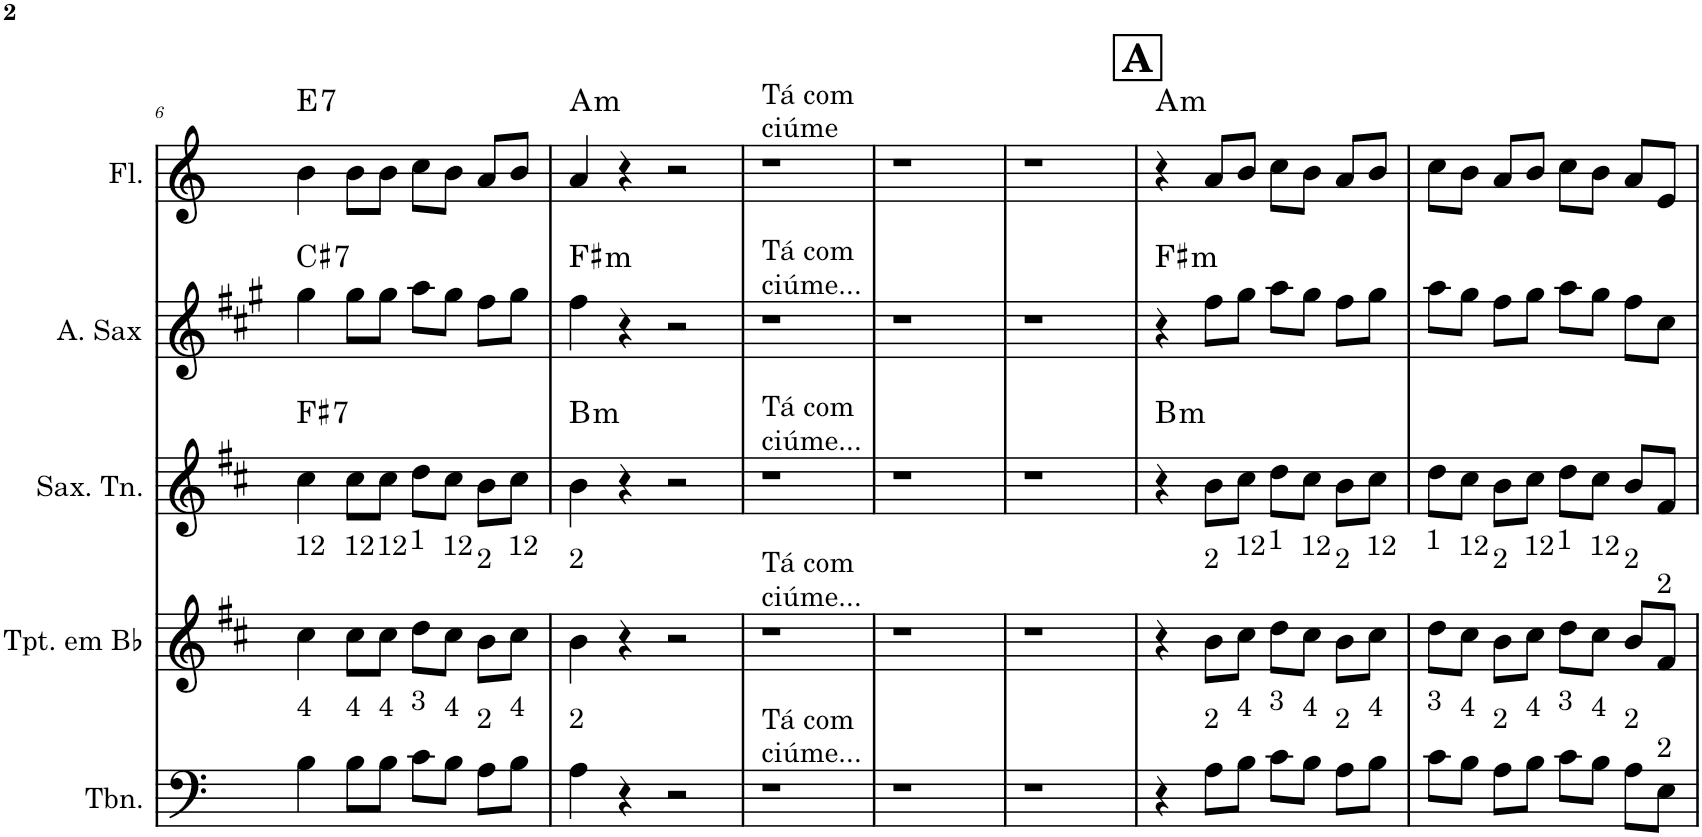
**kern	**kern	**kern	**harte	**kern	**harte	**kern	**harte
*part5	*part4	*part3	*part3	*part2	*part2	*part1	*part1
*staff5	*staff4	*staff3	*	*staff2	*	*staff1	*
*I"Trombone	*I"Trompete em Bb	*I"Saxofone Tenor	*	*I"Saxofone Alto	*	*I"Flauta Transversal	*
*I'Tbn.	*I'Tpt. em Bb	*I'Sax. Tn.	*	*	*	*I'Fl.	*
!!LO:PB:g=z
*clefF4	*clefG2	*clefG2	*	*clefG2	*	*clefG2	*
*	*Trd1c2	*Trd8c14	*	*Trd5c9	*	*	*
*k[]	*k[f#c#]	*k[f#c#]	*	*k[f#c#g#]	*	*k[]	*
*M4/4	*M4/4	*M4/4	*	*M4/4	*	*M4/4	*
=6	=6	=6	=6	=6	=6	=6	=6
!	!LO:TX:a:t=12	!	!	!	!	!	!
!LO:TX:a:t=4	!	!	!LO:H:kt=7	!	!LO:H:kt=7	!	!LO:H:kt=7
4B\	4cc#\	4cc#\	F#:7	4gg#\	C#:7	4b\	E:7
!	!LO:TX:a:t=12	!	!	!	!	!	!
!LO:TX:a:t=4	!	!	!	!	!	!	!
8B\L	8cc#\L	8cc#\L	.	8gg#\L	.	8b\L	.
!	!LO:TX:a:t=12	!	!	!	!	!	!
!LO:TX:a:t=4	!	!	!	!	!	!	!
8B\J	8cc#\J	8cc#\J	.	8gg#\J	.	8b\J	.
!	!LO:TX:a:t=1	!	!	!	!	!	!
!LO:TX:a:t=3	!	!	!	!	!	!	!
8c\L	8dd\L	8dd\L	.	8aa\L	.	8cc\L	.
!	!LO:TX:a:t=12	!	!	!	!	!	!
!LO:TX:a:t=4	!	!	!	!	!	!	!
8B\J	8cc#\J	8cc#\J	.	8gg#\J	.	8b\J	.
!	!LO:TX:a:t=2	!	!	!	!	!	!
!LO:TX:a:t=2	!	!	!	!	!	!	!
8A\L	8b\L	8b\L	.	8ff#\L	.	8a/L	.
!	!LO:TX:a:t=12	!	!	!	!	!	!
!LO:TX:a:t=4	!	!	!	!	!	!	!
8B\J	8cc#\J	8cc#\J	.	8gg#\J	.	8b/J	.
=7	=7	=7	=7	=7	=7	=7	=7
!	!LO:TX:a:t=2	!	!	!	!	!	!
!LO:TX:a:t=2	!	!	!LO:H:kt=m	!	!LO:H:kt=m	!	!LO:H:kt=m
4A\	4b\	4b\	B:min	4ff#\	F#:min	4a/	A:min
4r	4r	4r	.	4r	.	4r	.
2r	2r	2r	.	2r	.	2r	.
=8	=8	=8	=8	=8	=8	=8	=8
!	!	!	!	!	!	!LO:TX:a:t=Tá com	!
!	!	!	!	!	!	!LO:TX:a:t=ciúme	!
!	!	!	!	!LO:TX:a:t=Tá com	!	!	!
!	!	!	!	!LO:TX:a:t=ciúme...	!	!	!
!	!	!LO:TX:a:t=Tá com	!	!	!	!	!
!	!	!LO:TX:a:t=ciúme...	!	!	!	!	!
!	!LO:TX:a:t=Tá com	!	!	!	!	!	!
!	!LO:TX:a:t=ciúme...	!	!	!	!	!	!
!LO:TX:a:t=Tá com	!	!	!	!	!	!	!
!LO:TX:a:t=ciúme...	!	!	!	!	!	!	!
1r	1r	1r	.	1r	.	1r	.
=9	=9	=9	=9	=9	=9	=9	=9
1r	1r	1r	.	1r	.	1r	.
=10	=10	=10	=10	=10	=10	=10	=10
1r	1r	1r	.	1r	.	1r	.
!!LO:REH:place=s1:a:B:cj:fs=14:t=A
=11	=11	=11	=11	=11	=11	=11	=11
!	!	!	!LO:H:kt=m	!	!LO:H:kt=m	!	!LO:H:kt=m
4r	4r	4r	B:min	4r	F#:min	4r	A:min
!	!LO:TX:a:t=2	!	!	!	!	!	!
!LO:TX:a:t=2	!	!	!	!	!	!	!
8A\L	8b\L	8b\L	.	8ff#\L	.	8a/L	.
!	!LO:TX:a:t=12	!	!	!	!	!	!
!LO:TX:a:t=4	!	!	!	!	!	!	!
8B\J	8cc#\J	8cc#\J	.	8gg#\J	.	8b/J	.
!	!LO:TX:a:t=1	!	!	!	!	!	!
!LO:TX:a:t=3	!	!	!	!	!	!	!
8c\L	8dd\L	8dd\L	.	8aa\L	.	8cc\L	.
!	!LO:TX:a:t=12	!	!	!	!	!	!
!LO:TX:a:t=4	!	!	!	!	!	!	!
8B\J	8cc#\J	8cc#\J	.	8gg#\J	.	8b\J	.
!	!LO:TX:a:t=2	!	!	!	!	!	!
!LO:TX:a:t=2	!	!	!	!	!	!	!
8A\L	8b\L	8b\L	.	8ff#\L	.	8a/L	.
!	!LO:TX:a:t=12	!	!	!	!	!	!
!LO:TX:a:t=4	!	!	!	!	!	!	!
8B\J	8cc#\J	8cc#\J	.	8gg#\J	.	8b/J	.
=12	=12	=12	=12	=12	=12	=12	=12
!	!LO:TX:a:t=1	!	!	!	!	!	!
!LO:TX:a:t=3	!	!	!	!	!	!	!
8c\L	8dd\L	8dd\L	.	8aa\L	.	8cc\L	.
!	!LO:TX:a:t=12	!	!	!	!	!	!
!LO:TX:a:t=4	!	!	!	!	!	!	!
8B\J	8cc#\J	8cc#\J	.	8gg#\J	.	8b\J	.
!	!LO:TX:a:t=2	!	!	!	!	!	!
!LO:TX:a:t=2	!	!	!	!	!	!	!
8A\L	8b\L	8b\L	.	8ff#\L	.	8a/L	.
!	!LO:TX:a:t=12	!	!	!	!	!	!
!LO:TX:a:t=4	!	!	!	!	!	!	!
8B\J	8cc#\J	8cc#\J	.	8gg#\J	.	8b/J	.
!	!LO:TX:a:t=1	!	!	!	!	!	!
!LO:TX:a:t=3	!	!	!	!	!	!	!
8c\L	8dd\L	8dd\L	.	8aa\L	.	8cc\L	.
!	!LO:TX:a:t=12	!	!	!	!	!	!
!LO:TX:a:t=4	!	!	!	!	!	!	!
8B\J	8cc#\J	8cc#\J	.	8gg#\J	.	8b\J	.
!	!LO:TX:a:t=2	!	!	!	!	!	!
!LO:TX:a:t=2	!	!	!	!	!	!	!
8A\L	8b/L	8b/L	.	8ff#\L	.	8a/L	.
!	!LO:TX:a:t=2	!	!	!	!	!	!
!LO:TX:a:t=2	!	!	!	!	!	!	!
8E\J	8f#/J	8f#/J	.	8cc#\J	.	8e/J	.
=	=	=	=	=	=	=	=
*-	*-	*-	*-	*-	*-	*-	*-
